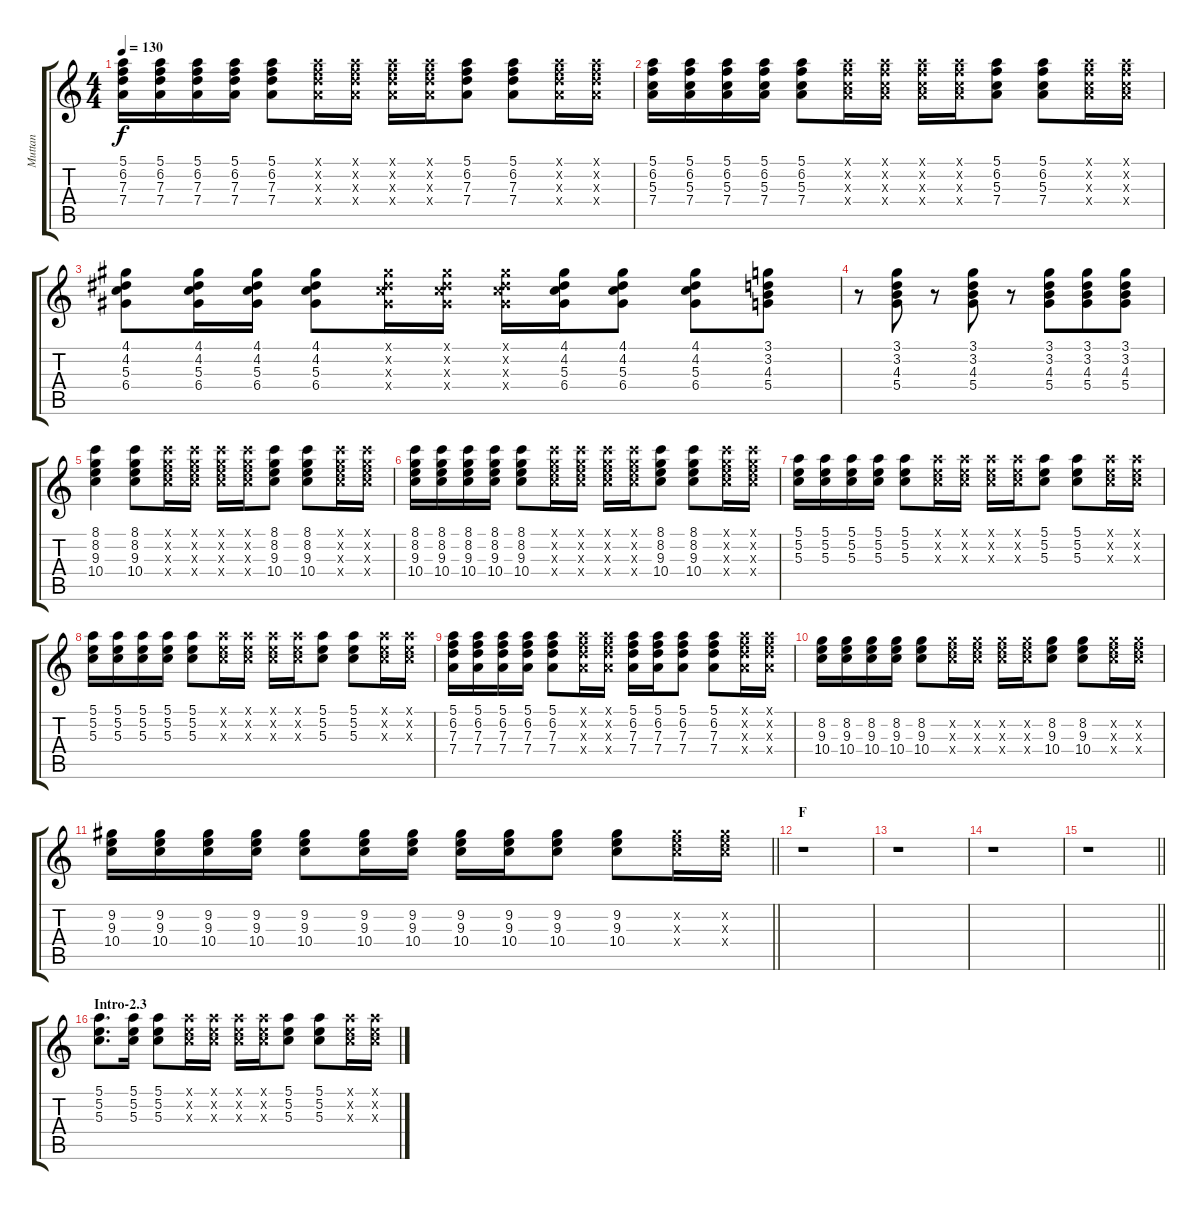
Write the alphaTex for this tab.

\track ("Muttan" "Muttan") {instrument electricguitarclean}
\staff {score tabs}
\tuning (E4 B3 G3 D3 A2 E2) {hide}
\ts (4 4)
\tempo 130
\clef g2
\ks c
(5.1 6.2 7.3 7.4).16{dy f} (5.1 6.2 7.3 7.4).16 (5.1 6.2 7.3 7.4).16 (5.1 6.2 7.3 7.4).16 (5.1 6.2 7.3 7.4).8 (5.1{x} 6.2{x} 7.3{x} 7.4{x}).16 (5.1{x} 6.2{x} 7.3{x} 7.4{x}).16 (5.1{x} 6.2{x} 7.3{x} 7.4{x}).16 (5.1{x} 6.2{x} 7.3{x} 7.4{x}).16 (5.1 6.2 7.3 7.4).8 (5.1 6.2 7.3 7.4).8 (5.1{x} 6.2{x} 7.3{x} 7.4{x}).16 (5.1{x} 6.2{x} 7.3{x} 7.4{x}).16 |
(5.1 6.2 5.3 7.4).16 (5.1 6.2 5.3 7.4).16 (5.1 6.2 5.3 7.4).16 (5.1 6.2 5.3 7.4).16 (5.1 6.2 5.3 7.4).8 (5.1{x} 6.2{x} 5.3{x} 7.4{x}).16 (5.1{x} 6.2{x} 5.3{x} 7.4{x}).16 (5.1{x} 6.2{x} 5.3{x} 7.4{x}).16 (5.1{x} 6.2{x} 5.3{x} 7.4{x}).16 (5.1 6.2 5.3 7.4).8 (5.1 6.2 5.3 7.4).8 (5.1{x} 6.2{x} 5.3{x} 7.4{x}).16 (5.1{x} 6.2{x} 5.3{x} 7.4{x}).16 |
(4.1 4.2 5.3 6.4).8 (4.1 4.2 5.3 6.4).16 (4.1 4.2 5.3 6.4).16 (4.1 4.2 5.3 6.4).8 (4.1{x} 4.2{x} 5.3{x} 6.4{x}).16 (4.1{x} 4.2{x} 5.3{x} 6.4{x}).16 (4.1{x} 4.2{x} 5.3{x} 6.4{x}).16 (4.1 4.2 5.3 6.4).16 (4.1 4.2 5.3 6.4).8 (4.1 4.2 5.3 6.4).8 (3.1 3.2 4.3 5.4).8 |
r.8 (3.1 3.2 4.3 5.4).8 r.8 (3.1 3.2 4.3 5.4).8 r.8 (3.1 3.2 4.3 5.4).8{beam merge} (3.1 3.2 4.3 5.4).8 (3.1 3.2 4.3 5.4).8 |
(8.1 8.2 9.3 10.4).4 (8.1 8.2 9.3 10.4).8 (8.1{x} 8.2{x} 9.3{x} 10.4{x}).16 (8.1{x} 8.2{x} 9.3{x} 10.4{x}).16 (8.1{x} 8.2{x} 9.3{x} 10.4{x}).16 (8.1{x} 8.2{x} 9.3{x} 10.4{x}).16 (8.1 8.2 9.3 10.4).8 (8.1 8.2 9.3 10.4).8 (8.1{x} 8.2{x} 9.3{x} 10.4{x}).16 (8.1{x} 8.2{x} 9.3{x} 10.4{x}).16 |
(8.1 8.2 9.3 10.4).16 (8.1 8.2 9.3 10.4).16 (8.1 8.2 9.3 10.4).16 (8.1 8.2 9.3 10.4).16 (8.1 8.2 9.3 10.4).8 (8.1{x} 8.2{x} 9.3{x} 10.4{x}).16 (8.1{x} 8.2{x} 9.3{x} 10.4{x}).16 (8.1{x} 8.2{x} 9.3{x} 10.4{x}).16 (8.1{x} 8.2{x} 9.3{x} 10.4{x}).16 (8.1 8.2 9.3 10.4).8 (8.1 8.2 9.3 10.4).8 (8.1{x} 8.2{x} 9.3{x} 10.4{x}).16 (8.1{x} 8.2{x} 9.3{x} 10.4{x}).16 |
(5.1 5.2 5.3).16 (5.1 5.2 5.3).16 (5.1 5.2 5.3).16 (5.1 5.2 5.3).16 (5.1 5.2 5.3).8 (5.1{x} 5.2{x} 5.3{x}).16 (5.1{x} 5.2{x} 5.3{x}).16 (5.1{x} 5.2{x} 5.3{x}).16 (5.1{x} 5.2{x} 5.3{x}).16 (5.1 5.2 5.3).8 (5.1 5.2 5.3).8 (5.1{x} 5.2{x} 5.3{x}).16 (5.1{x} 5.2{x} 5.3{x}).16 |
(5.1 5.2 5.3).16 (5.1 5.2 5.3).16 (5.1 5.2 5.3).16 (5.1 5.2 5.3).16 (5.1 5.2 5.3).8 (5.1{x} 5.2{x} 5.3{x}).16 (5.1{x} 5.2{x} 5.3{x}).16 (5.1{x} 5.2{x} 5.3{x}).16 (5.1{x} 5.2{x} 5.3{x}).16 (5.1 5.2 5.3).8 (5.1 5.2 5.3).8 (5.1{x} 5.2{x} 5.3{x}).16 (5.1{x} 5.2{x} 5.3{x}).16 |
(5.1 6.2 7.3 7.4).16 (5.1 6.2 7.3 7.4).16 (5.1 6.2 7.3 7.4).16 (5.1 6.2 7.3 7.4).16 (5.1 6.2 7.3 7.4).8 (5.1{x} 6.2{x} 7.3{x} 7.4{x}).16 (5.1{x} 6.2{x} 7.3{x} 7.4{x}).16 (5.1 6.2 7.3 7.4).16 (5.1 6.2 7.3 7.4).16 (5.1 6.2 7.3 7.4).8 (5.1 6.2 7.3 7.4).8 (5.1{x} 6.2{x} 7.3{x} 7.4{x}).16 (5.1{x} 6.2{x} 7.3{x} 7.4{x}).16 |
(8.2 9.3 10.4).16 (8.2 9.3 10.4).16 (8.2 9.3 10.4).16 (8.2 9.3 10.4).16 (8.2 9.3 10.4).8 (8.2{x} 9.3{x} 10.4{x}).16 (8.2{x} 9.3{x} 10.4{x}).16 (8.2{x} 9.3{x} 10.4{x}).16 (8.2{x} 9.3{x} 10.4{x}).16 (8.2 9.3 10.4).8 (8.2 9.3 10.4).8 (8.2{x} 9.3{x} 10.4{x}).16 (8.2{x} 9.3{x} 10.4{x}).16 |
\barLineRight lightlight
(9.2 9.3 10.4).16 (9.2 9.3 10.4).16 (9.2 9.3 10.4).16 (9.2 9.3 10.4).16 (9.2 9.3 10.4).8 (9.2 9.3 10.4).16 (9.2 9.3 10.4).16 (9.2 9.3 10.4).16 (9.2 9.3 10.4).16 (9.2 9.3 10.4).8 (9.2 9.3 10.4).8 (9.2{x} 9.3{x} 10.4{x}).16 (9.2{x} 9.3{x} 10.4{x}).16 |
\section ("" "F")
r.1 |
r.1 |
r.1 |
\barLineRight lightlight
r.1 |
\section ("" "Intro-2.3")
(5.1 5.2 5.3).8{d} (5.1 5.2 5.3).16 (5.1 5.2 5.3).8 (5.1{x} 5.2{x} 5.3{x}).16 (5.1{x} 5.2{x} 5.3{x}).16 (5.1{x} 5.2{x} 5.3{x}).16 (5.1{x} 5.2{x} 5.3{x}).16 (5.1 5.2 5.3).8 (5.1 5.2 5.3).8 (5.1{x} 5.2{x} 5.3{x}).16 (5.1{x} 5.2{x} 5.3{x}).16
